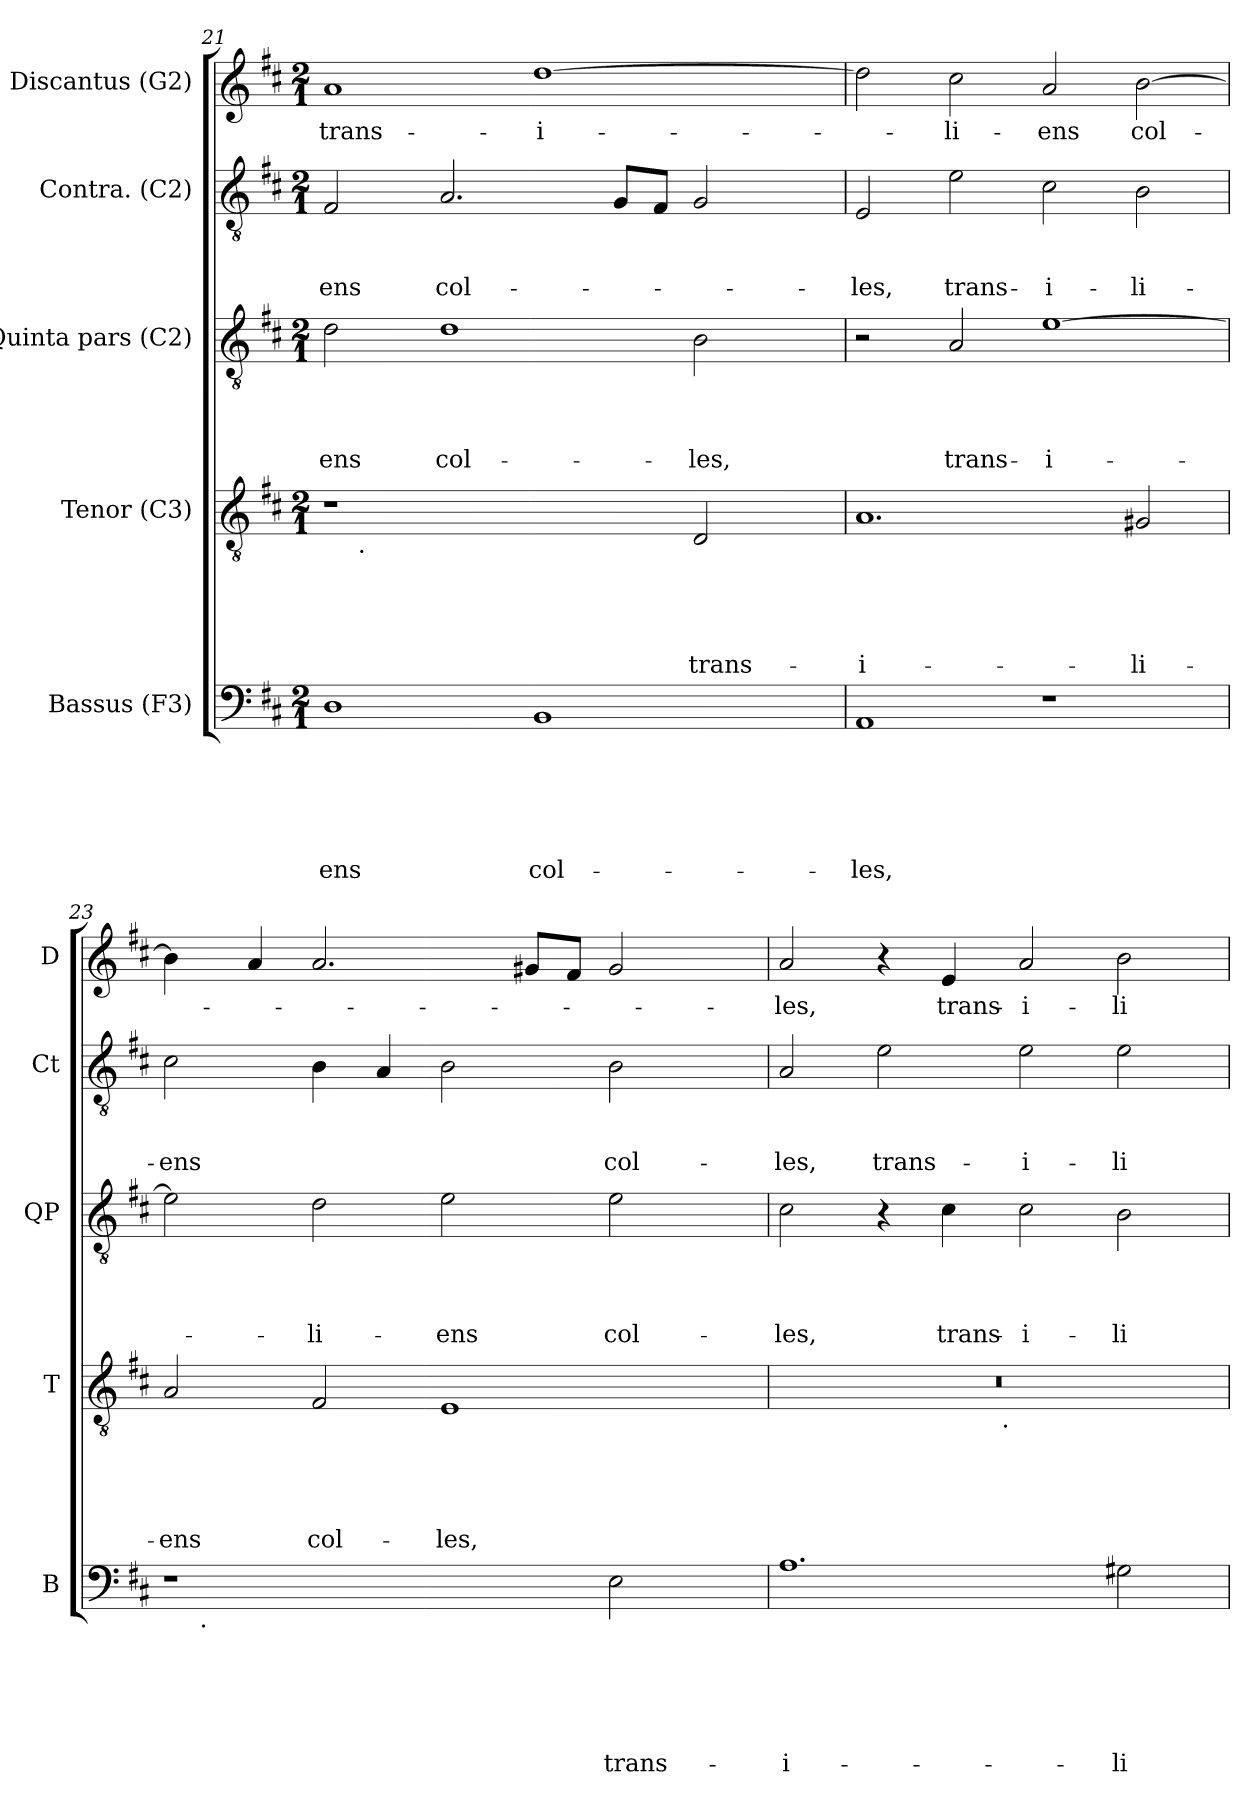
**kern	**text	**text	**text	**text	**text	**text	**kern	**text	**text	**text	**text	**text	**kern	**text	**text	**text	**text	**kern	**text	**text	**text	**kern	**text
*part5	*part5	*part5	*part5	*part5	*part5	*part5	*part4	*part4	*part4	*part4	*part4	*part4	*part3	*part3	*part3	*part3	*part3	*part2	*part2	*part2	*part2	*part1	*part1
*staff5	*staff5	*staff5	*staff5	*staff5	*staff5	*staff5	*staff4	*staff4	*staff4	*staff4	*staff4	*staff4	*staff3	*staff3	*staff3	*staff3	*staff3	*staff2	*staff2	*staff2	*staff2	*staff1	*staff1
*I"Bassus (F3)	*	*	*	*	*	*	*I"Tenor (C3)	*	*	*	*	*	*I"Quinta pars (C2)	*	*	*	*	*I"Contra. (C2)	*	*	*	*I"Discantus (G2)	*
*I'B	*	*	*	*	*	*	*I'T	*	*	*	*	*	*I'QP	*	*	*	*	*I'Ct	*	*	*	*I'D	*
!!LO:LB:g=z
*clefF4	*	*	*	*	*	*	*clefGv2	*	*	*	*	*	*clefGv2	*	*	*	*	*clefGv2	*	*	*	*clefG2	*
*k[f#c#]	*	*	*	*	*	*	*k[f#c#]	*	*	*	*	*	*k[f#c#]	*	*	*	*	*k[f#c#]	*	*	*	*k[f#c#]	*
*D:	*	*	*	*	*	*	*D:	*	*	*	*	*	*D:	*	*	*	*	*D:	*	*	*	*D:	*
*M2/1	*	*	*	*	*	*	*M2/1	*	*	*	*	*	*M2/1	*	*	*	*	*M2/1	*	*	*	*M2/1	*
=21	=21	=21	=21	=21	=21	=21	=21	=21	=21	=21	=21	=21	=21	=21	=21	=21	=21	=21	=21	=21	=21	=21	=21
!	!	!	!	!	!	!LO:LY:b	!	!	!	!	!	!	!	!	!	!	!LO:LY:b	!	!	!	!LO:LY:b	!	!LO:LY:b
*	*	*	*	*	*	*	*^	*	*	*	*	*	*	*	*	*	*	*	*	*	*	*	*
1D	.	.	.	.	.	-ens	1r	16.ryy	.	.	.	.	.	2d\	.	.	.	-ens	2F#/	.	.	-ens	1a	trans-
!	!	!	!	!	!	!	!	!LO:TX:b:t=.	!	!	!	!	!	!	!	!	!	!	!	!	!	!	!	!
.	.	.	.	.	.	.	.	1ryy	.	.	.	.	.	.	.	.	.	.	.	.	.	.	.	.
!	!	!	!	!	!	!	!	!	!	!	!	!	!	!	!	!	!	!LO:LY:b	!	!	!	!LO:LY:b	!	!
.	.	.	.	.	.	.	.	.	.	.	.	.	.	1d	.	.	.	col-	2.A/	.	.	col-	.	.
!	!	!	!	!	!	!LO:LY:b	!	!	!	!	!	!	!	!	!	!	!	!	!	!	!	!	!	!LO:LY:b:rj
1BB	.	.	.	.	.	col-	2ryy	.	.	.	.	.	.	.	.	.	.	.	.	.	.	.	[>1dd	-i-
.	.	.	.	.	.	.	.	2ryy	.	.	.	.	.	.	.	.	.	.	.	.	.	.	.	.
.	.	.	.	.	.	.	.	.	.	.	.	.	.	.	.	.	.	.	8G/L	.	.	.	.	.
.	.	.	.	.	.	.	.	.	.	.	.	.	.	.	.	.	.	.	8F#/J	.	.	.	.	.
!	!	!	!	!	!	!	!	!	!	!	!	!	!LO:LY:b	!	!	!	!	!LO:LY:b	!	!	!	!	!	!
.	.	.	.	.	.	.	2D/	.	.	.	.	.	trans-	2B\	.	.	.	-les,	2G/	.	.	.	.	.
.	.	.	.	.	.	.	.	4ryy	.	.	.	.	.	.	.	.	.	.	.	.	.	.	.	.
.	.	.	.	.	.	.	.	8ryy	.	.	.	.	.	.	.	.	.	.	.	.	.	.	.	.
.	.	.	.	.	.	.	.	32ryy	.	.	.	.	.	.	.	.	.	.	.	.	.	.	.	.
=22	=22	=22	=22	=22	=22	=22	=22	=22	=22	=22	=22	=22	=22	=22	=22	=22	=22	=22	=22	=22	=22	=22	=22	=22
!	!	!	!	!	!	!LO:LY:b	!	!	!	!	!	!	!LO:LY:b:rj	!	!	!	!	!	!	!	!	!LO:LY:b	!	!
*	*	*	*	*	*	*	*v	*v	*	*	*	*	*	*	*	*	*	*	*	*	*	*	*	*
1AA	.	.	.	.	.	-les,	1.A	.	.	.	.	-i-	2r	.	.	.	.	2E/	.	.	-les,	2dd\]	.
!	!	!	!	!	!	!	!	!	!	!	!	!	!	!	!	!	!LO:LY:b	!	!	!	!LO:LY:b	!	!LO:LY:b
.	.	.	.	.	.	.	.	.	.	.	.	.	2A/	.	.	.	trans-	2e\	.	.	trans-	2cc#\	-li-
!	!	!	!	!	!	!	!	!	!	!	!	!	!	!	!	!	!LO:LY:b:rj	!	!	!	!LO:LY:b	!	!LO:LY:b
1r	.	.	.	.	.	.	.	.	.	.	.	.	[>1e	.	.	.	-i-	2c#\	.	.	-i-	2a/	-ens
!	!	!	!	!	!	!	!	!	!	!	!	!LO:LY:b	!	!	!	!	!	!	!	!	!LO:LY:b	!	!LO:LY:b
.	.	.	.	.	.	.	2G#X/	.	.	.	.	-li-	.	.	.	.	.	2B\	.	.	-li-	[>2b\	col-
=23	=23	=23	=23	=23	=23	=23	=23	=23	=23	=23	=23	=23	=23	=23	=23	=23	=23	=23	=23	=23	=23	=23	=23
!	!	!	!	!	!	!	!	!	!	!	!	!LO:LY:b	!	!	!	!	!	!	!	!	!LO:LY:b	!	!
*^	*	*	*	*	*	*	*	*	*	*	*	*	*	*	*	*	*	*	*	*	*	*	*
1r	16.ryy	.	.	.	.	.	.	2A/	.	.	.	.	-ens	2e\]	.	.	.	.	2c#\	.	.	-ens	4b\]	.
!	!LO:TX:b:t=.	!	!	!	!	!	!	!	!	!	!	!	!	!	!	!	!	!	!	!	!	!	!	!
.	1ryy	.	.	.	.	.	.	.	.	.	.	.	.	.	.	.	.	.	.	.	.	.	.	.
.	.	.	.	.	.	.	.	.	.	.	.	.	.	.	.	.	.	.	.	.	.	.	4a/	.
!	!	!	!	!	!	!	!	!	!	!	!	!	!LO:LY:b	!	!	!	!	!LO:LY:b	!	!	!	!	!	!
.	.	.	.	.	.	.	.	2F#/	.	.	.	.	col-	2d\	.	.	.	-li-	4B\	.	.	.	2.a/	.
.	.	.	.	.	.	.	.	.	.	.	.	.	.	.	.	.	.	.	4A/	.	.	.	.	.
!	!	!	!	!	!	!	!	!	!	!	!	!	!LO:LY:b	!	!	!	!	!LO:LY:b	!	!	!	!	!	!
2ryy	.	.	.	.	.	.	.	1E	.	.	.	.	-les,	2e\	.	.	.	-ens	2B\	.	.	.	.	.
.	2ryy	.	.	.	.	.	.	.	.	.	.	.	.	.	.	.	.	.	.	.	.	.	.	.
.	.	.	.	.	.	.	.	.	.	.	.	.	.	.	.	.	.	.	.	.	.	.	8g#X/L	.
.	.	.	.	.	.	.	.	.	.	.	.	.	.	.	.	.	.	.	.	.	.	.	8f#/J	.
!	!	!	!	!	!	!	!LO:LY:b	!	!	!	!	!	!	!	!	!	!	!LO:LY:b	!	!	!	!LO:LY:b	!	!
2E\	.	.	.	.	.	.	trans-	.	.	.	.	.	.	2e\	.	.	.	col-	2B\	.	.	col-	2g#/	.
.	4ryy	.	.	.	.	.	.	.	.	.	.	.	.	.	.	.	.	.	.	.	.	.	.	.
.	8ryy	.	.	.	.	.	.	.	.	.	.	.	.	.	.	.	.	.	.	.	.	.	.	.
.	32ryy	.	.	.	.	.	.	.	.	.	.	.	.	.	.	.	.	.	.	.	.	.	.	.
=24	=24	=24	=24	=24	=24	=24	=24	=24	=24	=24	=24	=24	=24	=24	=24	=24	=24	=24	=24	=24	=24	=24	=24	=24
!	!	!	!	!	!	!	!LO:LY:b:rj	!	!	!	!	!	!	!	!	!	!	!LO:LY:b	!	!	!	!LO:LY:b	!	!LO:LY:b
*v	*v	*	*	*	*	*	*	*^	*	*	*	*	*	*	*	*	*	*	*	*	*	*	*	*
1.A	.	.	.	.	.	-i-	0r	2ryy	.	.	.	.	.	2c#\	.	.	.	-les,	2A/	.	.	-les,	2a/	-les,
!	!	!	!	!	!	!	!	!	!	!	!	!	!	!	!	!	!	!	!	!	!	!LO:LY:b	!	!
.	.	.	.	.	.	.	.	4...ryy	.	.	.	.	.	4r	.	.	.	.	2e\	.	.	trans-	4r	.
!	!	!	!	!	!	!	!	!	!	!	!	!	!	!	!	!	!	!LO:LY:b	!	!	!	!	!	!LO:LY:b
.	.	.	.	.	.	.	.	.	.	.	.	.	.	4c#\	.	.	.	trans-	.	.	.	.	4e/	trans-
!	!	!	!	!	!	!	!	!LO:TX:b:t=.	!	!	!	!	!	!	!	!	!	!	!	!	!	!	!	!
.	.	.	.	.	.	.	.	1ryy	.	.	.	.	.	.	.	.	.	.	.	.	.	.	.	.
!	!	!	!	!	!	!	!	!	!	!	!	!	!	!	!	!	!	!LO:LY:b:rj	!	!	!	!LO:LY:b	!	!LO:LY:b:rj
.	.	.	.	.	.	.	.	.	.	.	.	.	.	2c#\	.	.	.	-i-	2e\	.	.	-i-	2a/	-i-
!	!	!	!	!	!	!LO:LY:b	!	!	!	!	!	!	!	!	!	!	!	!LO:LY:b	!	!	!	!LO:LY:b	!	!LO:LY:b
2G#X\	.	.	.	.	.	-li-	.	.	.	.	.	.	.	2B\	.	.	.	-li-	2e\	.	.	-li-	2b\	-li-
.	.	.	.	.	.	.	.	32ryy	.	.	.	.	.	.	.	.	.	.	.	.	.	.	.	.
*	*	*	*	*	*	*	*v	*v	*	*	*	*	*	*	*	*	*	*	*	*	*	*	*	*
=	=	=	=	=	=	=	=	=	=	=	=	=	=	=	=	=	=	=	=	=	=	=	=
*-	*-	*-	*-	*-	*-	*-	*-	*-	*-	*-	*-	*-	*-	*-	*-	*-	*-	*-	*-	*-	*-	*-	*-
